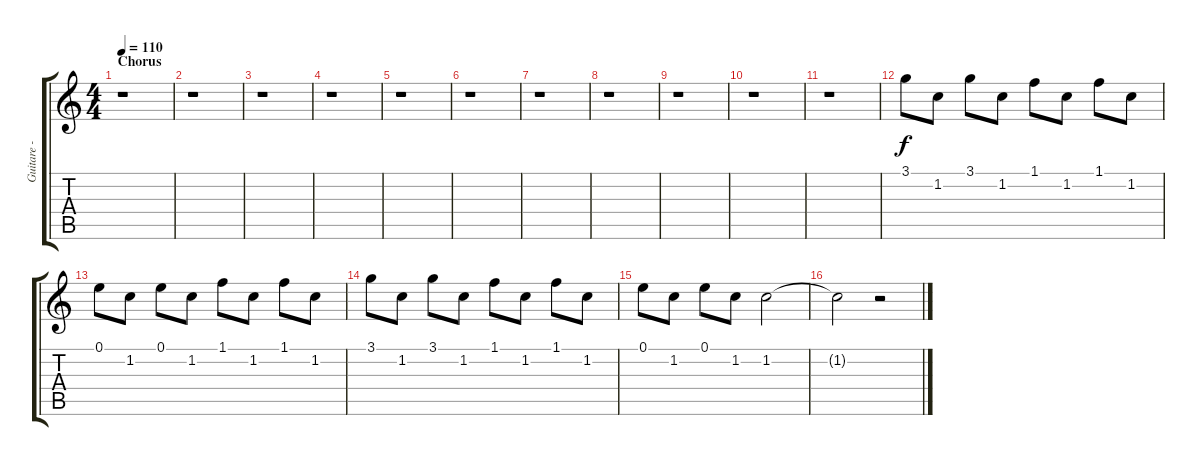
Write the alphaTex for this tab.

\track ("Guitare - Tom DeLonge" "Guitare - ") {instrument electricguitarclean}
\staff {score tabs}
\tuning (E4 B3 G3 D3 A2 E2) {hide}
\ts (4 4)
\section ("" "Chorus")
\tempo 110
\clef g2
\ks c
r.1{dy f} |
r.1 |
r.1 |
r.1 |
r.1 |
r.1 |
r.1 |
r.1 |
r.1 |
r.1 |
r.1 |
3.1.8 1.2.8 3.1.8 1.2.8 1.1.8 1.2.8 1.1.8 1.2.8 |
0.1.8 1.2.8 0.1.8 1.2.8 1.1.8 1.2.8 1.1.8 1.2.8 |
3.1.8 1.2.8 3.1.8 1.2.8 1.1.8 1.2.8 1.1.8 1.2.8 |
0.1.8 1.2.8 0.1.8 1.2.8 1.2.2 |
1.2{t}.2 r.2
